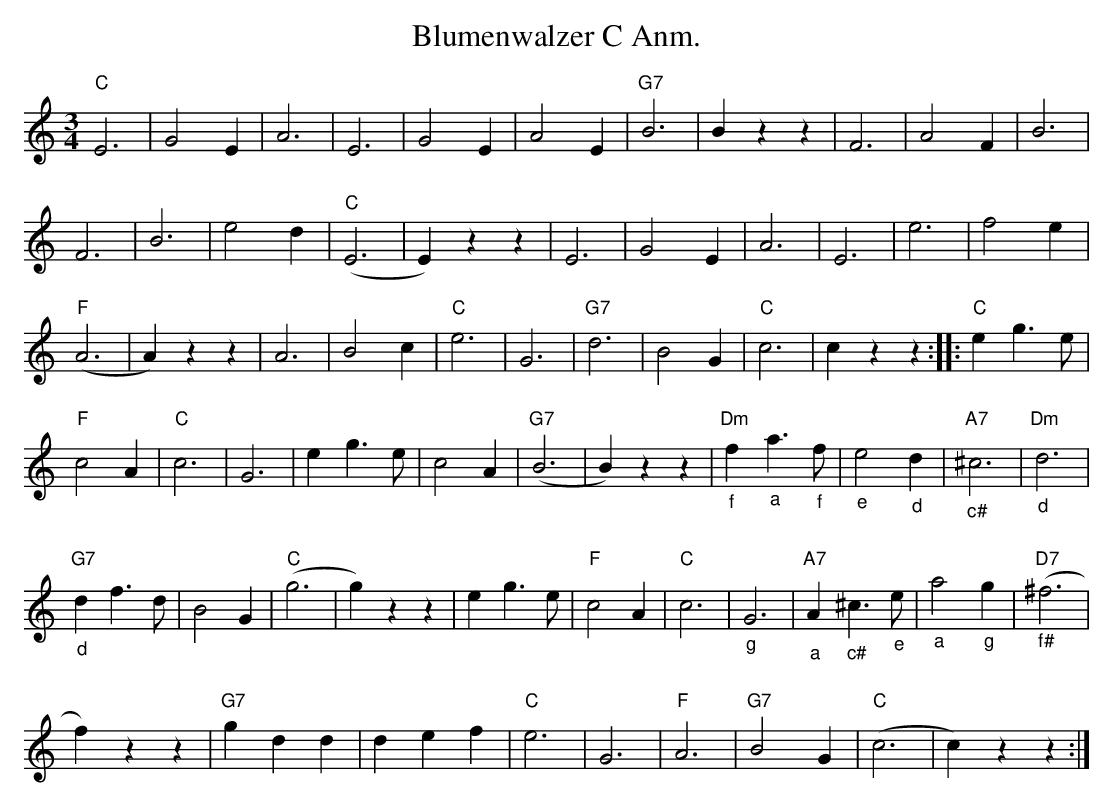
X:1
T: Blumenwalzer C Anm.
M:3/4
L:1/4
K:C %%MIDI gchordon
"C"E3 | G2E | A3 | E3 | G2E | A2E | "G7"B3 | Bzz | F3 | A2F | B3 |
F3 | B3 | e2d | ("C"E3 | E) zz | E3 | G2E | A3 | E3 | e3 | f2e |
("F"A3 | A) zz | A3 | B2c | "C"e3 | G3 | "G7"d3 | B2G | "C"c3 | czz :: "C"eg>e |
"F"c2A | "C"c3 | G3 | eg>e | c2A | ("G7"B3 | B)zz | "Dm""_f"f"_a"a>"_f"f | "_e"e2"_d"d | "A7""_c#"^c3 | "Dm""_d"d3 |
"" "G7""_d"df>d | B2G | ("C"g3 | g)zz | eg>e | "F"c2A | "C"c3 | "_g"G3 | "A7""_a"A"_c#"^c>"_e"e | "_a"a2"_g"g | ("D7""_f#"^f3 |
f) zz |"" "G7"gdd | def | "C"e3 | G3 | "F"A3 | "G7"B2G | ("C"c3 | c) zz :|
